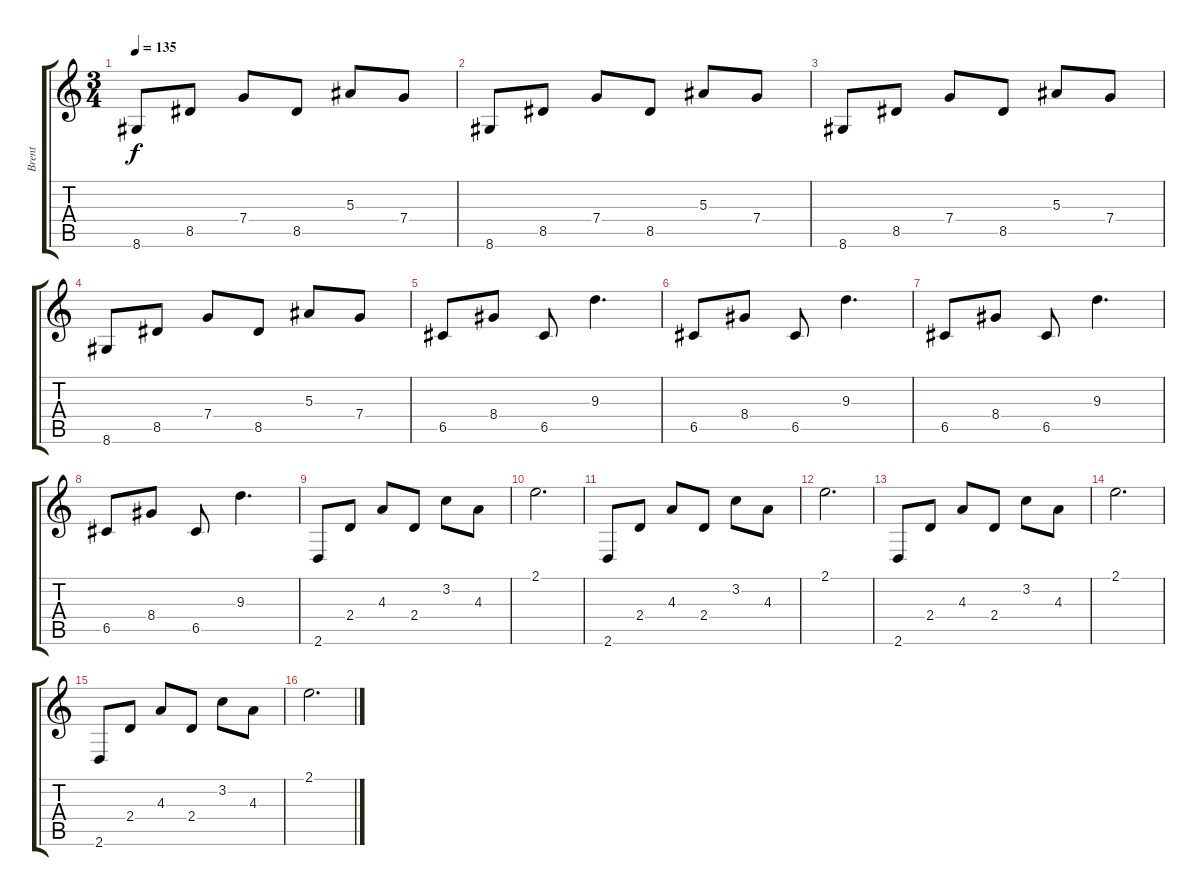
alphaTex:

\track ("Brent" "Brent") {instrument distortionguitar}
\staff {score tabs}
\tuning (D4 A3 F3 C3 G2 C2) {hide}
\ts (3 4)
\tempo 135
\clef g2
\ks c
8.6.8{dy f} 8.5.8 7.4.8 8.5.8 5.3.8 7.4.8 |
8.6.8 8.5.8 7.4.8 8.5.8 5.3.8 7.4.8 |
8.6.8 8.5.8 7.4.8 8.5.8 5.3.8 7.4.8 |
8.6.8 8.5.8 7.4.8 8.5.8 5.3.8 7.4.8 |
6.5.8 8.4.8 6.5.8 9.3.4{d} |
6.5.8 8.4.8 6.5.8 9.3.4{d} |
6.5.8 8.4.8 6.5.8 9.3.4{d} |
6.5.8 8.4.8 6.5.8 9.3.4{d} |
2.6.8 2.4.8 4.3.8 2.4.8 3.2.8 4.3.8 |
2.1.2{d} |
2.6.8 2.4.8 4.3.8 2.4.8 3.2.8 4.3.8 |
2.1.2{d} |
2.6.8 2.4.8 4.3.8 2.4.8 3.2.8 4.3.8 |
2.1.2{d} |
2.6.8 2.4.8 4.3.8 2.4.8 3.2.8 4.3.8 |
2.1.2{d}
